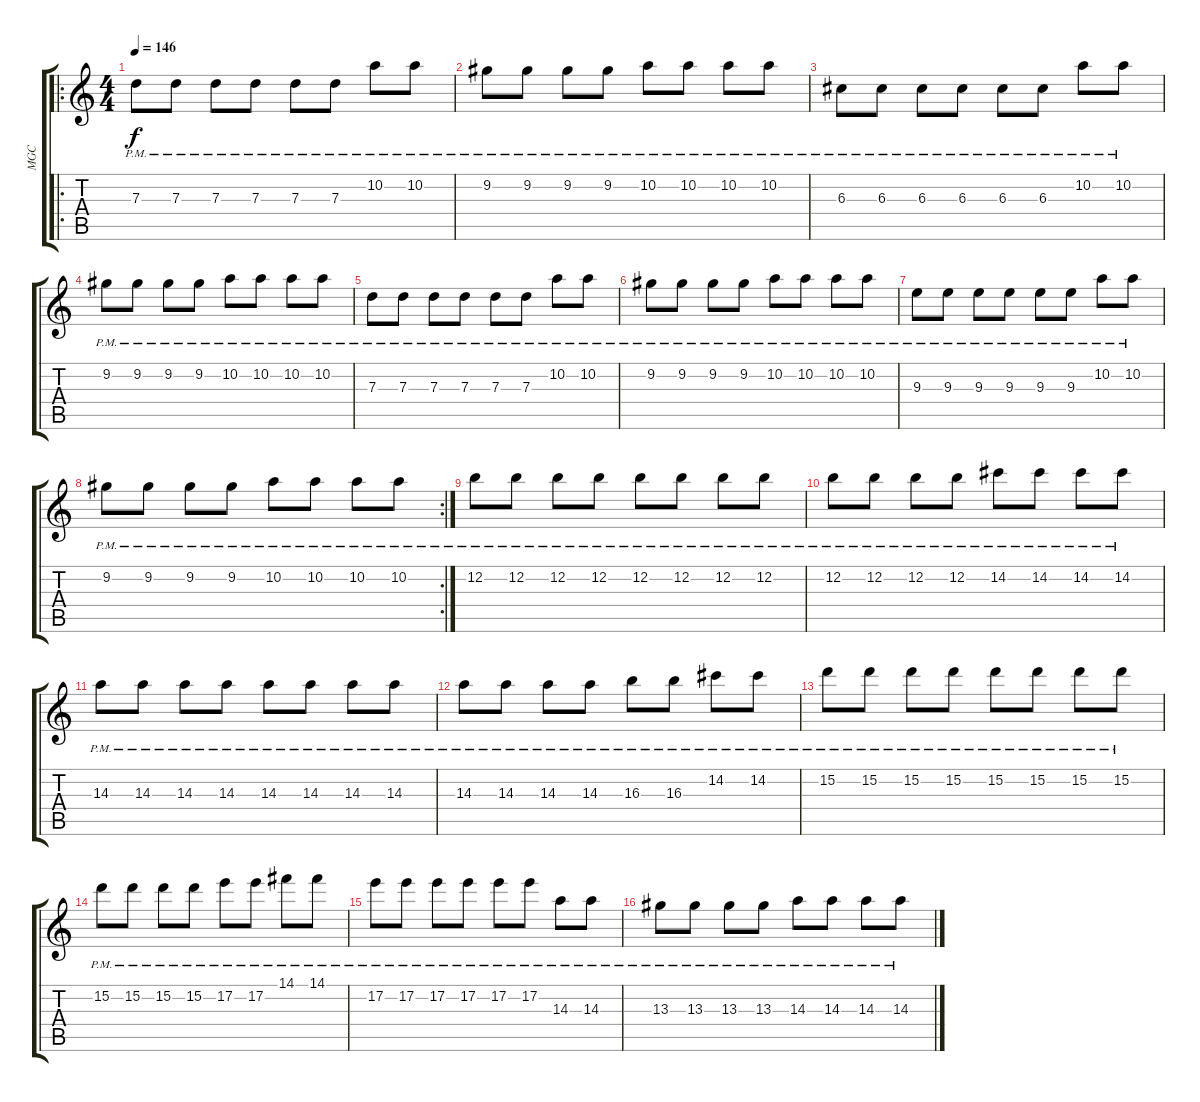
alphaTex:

\track ("MGC" "MGC") {instrument overdrivenguitar}
\staff {score tabs}
\tuning (E4 B3 G3 D3 A2 E2) {hide}
\ro
\ts (4 4)
\tempo 146
\clef g2
\ks c
7.3{pm}.8{dy f} 7.3{pm}.8 7.3{pm}.8 7.3{pm}.8 7.3{pm}.8 7.3{pm}.8 10.2{pm}.8 10.2{pm}.8 |
9.2{pm}.8 9.2{pm}.8 9.2{pm}.8 9.2{pm}.8 10.2{pm}.8 10.2{pm}.8 10.2{pm}.8 10.2{pm}.8 |
6.3{pm}.8 6.3{pm}.8 6.3{pm}.8 6.3{pm}.8 6.3{pm}.8 6.3{pm}.8 10.2{pm}.8 10.2{pm}.8 |
9.2{pm}.8 9.2{pm}.8 9.2{pm}.8 9.2{pm}.8 10.2{pm}.8 10.2{pm}.8 10.2{pm}.8 10.2{pm}.8 |
7.3{pm}.8 7.3{pm}.8 7.3{pm}.8 7.3{pm}.8 7.3{pm}.8 7.3{pm}.8 10.2{pm}.8 10.2{pm}.8 |
9.2{pm}.8 9.2{pm}.8 9.2{pm}.8 9.2{pm}.8 10.2{pm}.8 10.2{pm}.8 10.2{pm}.8 10.2{pm}.8 |
9.3{pm}.8 9.3{pm}.8 9.3{pm}.8 9.3{pm}.8 9.3{pm}.8 9.3{pm}.8 10.2{pm}.8 10.2{pm}.8 |
\rc 2
9.2{pm}.8 9.2{pm}.8 9.2{pm}.8 9.2{pm}.8 10.2{pm}.8 10.2{pm}.8 10.2{pm}.8 10.2{pm}.8 |
12.2{pm}.8 12.2{pm}.8 12.2{pm}.8 12.2{pm}.8 12.2{pm}.8 12.2{pm}.8 12.2{pm}.8 12.2{pm}.8 |
12.2{pm}.8 12.2{pm}.8 12.2{pm}.8 12.2{pm}.8 14.2{pm}.8 14.2{pm}.8 14.2{pm}.8 14.2{pm}.8 |
14.3{pm}.8 14.3{pm}.8 14.3{pm}.8 14.3{pm}.8 14.3{pm}.8 14.3{pm}.8 14.3{pm}.8 14.3{pm}.8 |
14.3{pm}.8 14.3{pm}.8 14.3{pm}.8 14.3{pm}.8 16.3{pm}.8 16.3{pm}.8 14.2{pm}.8 14.2{pm}.8 |
15.2{pm}.8 15.2{pm}.8 15.2{pm}.8 15.2{pm}.8 15.2{pm}.8 15.2{pm}.8 15.2{pm}.8 15.2{pm}.8 |
15.2{pm}.8 15.2{pm}.8 15.2{pm}.8 15.2{pm}.8 17.2{pm}.8 17.2{pm}.8 14.1{pm}.8 14.1{pm}.8 |
17.2{pm}.8 17.2{pm}.8 17.2{pm}.8 17.2{pm}.8 17.2{pm}.8 17.2{pm}.8 14.3{pm}.8 14.3{pm}.8 |
13.3{pm}.8 13.3{pm}.8 13.3{pm}.8 13.3{pm}.8 14.3{pm}.8 14.3{pm}.8 14.3{pm}.8 14.3{pm}.8
